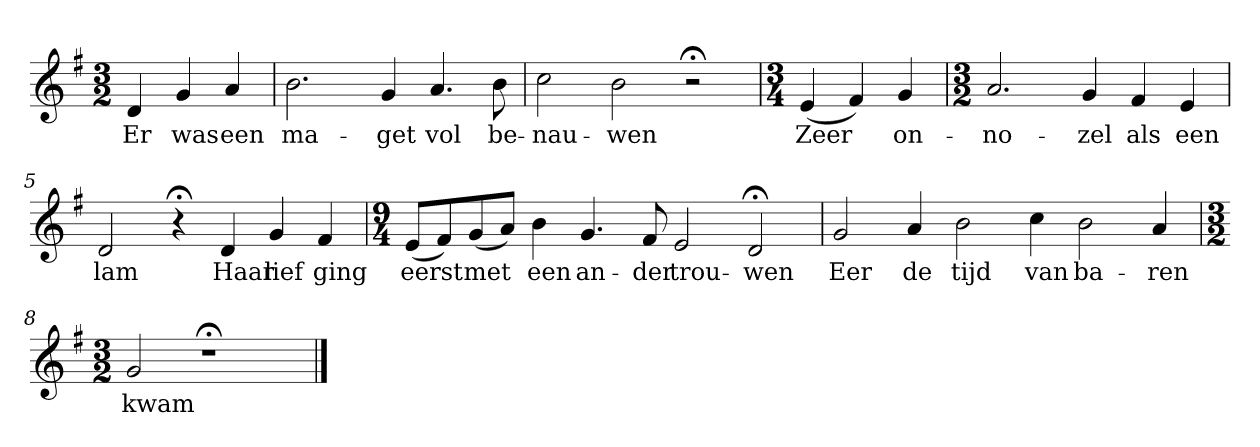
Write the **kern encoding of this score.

**kern	**text
*part1	*part1
*staff1	*staff1
*k[f#]	*
*G:	*
*M3/2	*
*MM120	*
=	=
4d	Er
4g	was
4a	een
=1	=1
2.b	ma-
4g	-get
4.a	vol
8b	be-
=2	=2
2cc	-nau-
2b	-wen
2r;<	.
=3	=3
*M3/4	*
(4e	Zeer
4f#)	.
4g	on-
=4	=4
*M3/2	*
2.a	-no-
4g	-zel
4f#	als
4e	een
=5	=5
2d	lam
4r;<	.
4d	Haar
4g	lief
4f#	ging
=6	=6
*M9/4	*
(8eL	eerst
8f#)	.
(8g	met
8aJ)	.
4b	een
4.g	an-
8f#	-der
2e	trou-
2d;<	-wen
=7	=7
2g	Eer
4a	de
2b	tijd
4cc	van
2b	ba-
4a	-ren
=8	=8
*M3/2	*
2g	kwam
1r;<	.
==	==
*-	*-
